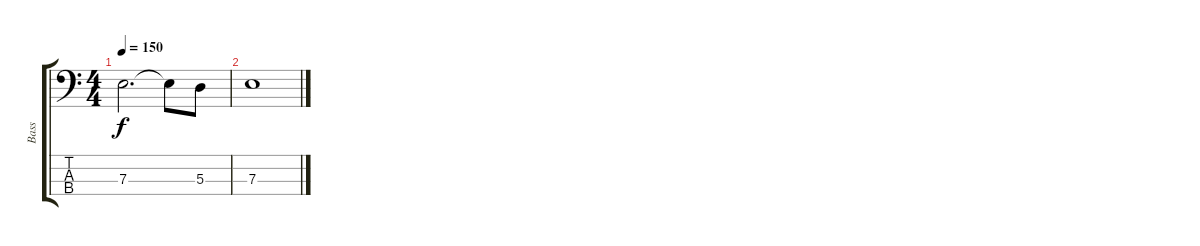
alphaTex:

\track ("Bass" "Bass") {instrument electricbassfinger}
\staff {score tabs}
\tuning (G2 D2 A1 E1) {hide}
\ts (4 4)
\tempo 150
\clef f4
\ks c
7.3.2{d dy f} 7.3{t}.8 5.3.8 |
7.3.1
